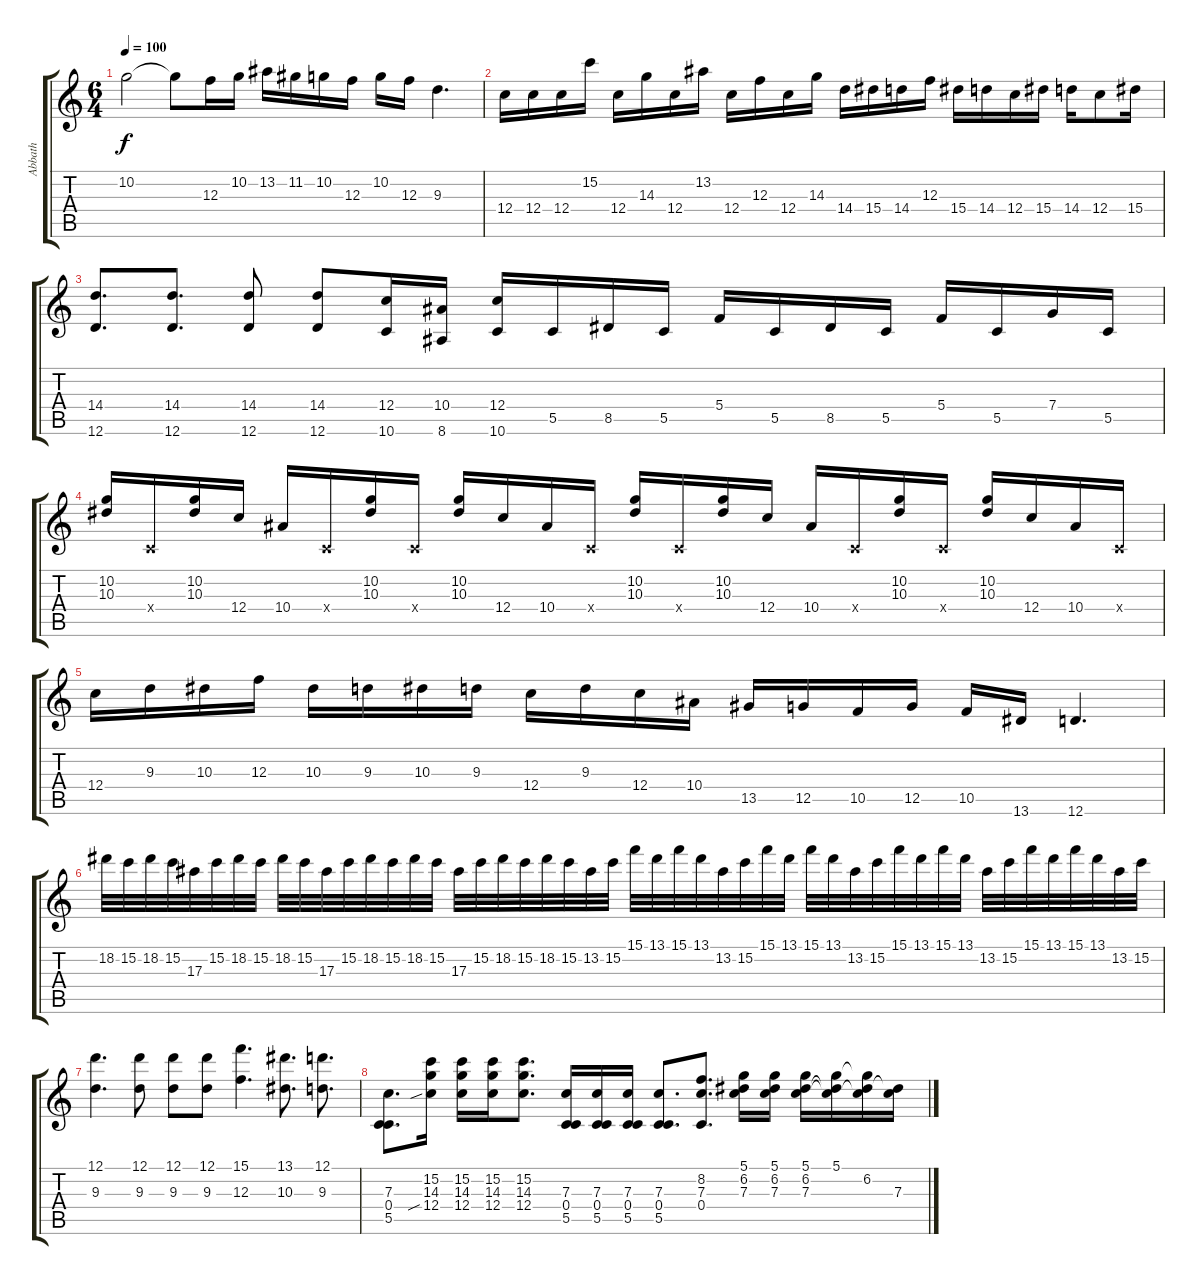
\track ("Abbath" "Abbath") {instrument distortionguitar}
\staff {score tabs}
\tuning (D4 A3 F3 C3 G2 D2) {hide}
\ts (6 4)
\tempo 100
\clef g2
\ks c
10.2.2{dy f} 10.2{t}.8 12.3.16 10.2.16 13.2.16 11.2.16 10.2.16 12.3.16 10.2.16 12.3.16 9.3.4{d} |
12.4.16 12.4.16 12.4.16 15.2.16 12.4.16 14.3.16 12.4.16 13.2.16 12.4.16 12.3.16 12.4.16 14.3.16 14.4.16 15.4.16 14.4.16 12.3.16 15.4.16 14.4.16 12.4.16 15.4.16 14.4.16 12.4.8 15.4.16 |
(14.4 12.6).8{d} (14.4 12.6).8{d} (14.4 12.6).8 (14.4 12.6).8 (12.4 10.6).16 (10.4 8.6).16 (12.4 10.6).16 5.5.16 8.5.16 5.5.16 5.4.16 5.5.16 8.5.16 5.5.16 5.4.16 5.5.16 7.4.16 5.5.16 |
(10.2 10.3).16 0.4{x}.16 (10.2 10.3).16 12.4.16 10.4.16 0.4{x}.16 (10.2 10.3).16 0.4{x}.16 (10.2 10.3).16 12.4.16 10.4.16 0.4{x}.16 (10.2 10.3).16 0.4{x}.16 (10.2 10.3).16 12.4.16 10.4.16 0.4{x}.16 (10.2 10.3).16 0.4{x}.16 (10.2 10.3).16 12.4.16 10.4.16 0.4{x}.16 |
12.4.16 9.3.16 10.3.16 12.3.16 10.3.16 9.3.16 10.3.16 9.3.16 12.4.16 9.3.16 12.4.16 10.4.16 13.5.16 12.5.16 10.5.16 12.5.16 10.5.16 13.6.16 12.6.4{d} |
18.2.32 15.2.32 18.2.32 15.2.32 17.3.32 15.2.32 18.2.32 15.2.32 18.2.32 15.2.32 17.3.32 15.2.32 18.2.32 15.2.32 18.2.32 15.2.32 17.3.32 15.2.32 18.2.32 15.2.32 18.2.32 15.2.32 13.2.32 15.2.32 15.1.32 13.1.32 15.1.32 13.1.32 13.2.32 15.2.32 15.1.32 13.1.32 15.1.32 13.1.32 13.2.32 15.2.32 15.1.32 13.1.32 15.1.32 13.1.32 13.2.32 15.2.32 15.1.32 13.1.32 15.1.32 13.1.32 13.2.32 15.2.32 |
(12.1 9.3).4{d} (12.1 9.3).8 (12.1 9.3).8 (12.1 9.3).8 (15.1 12.3).4{d} (13.1 10.3).8{d} (12.1 9.3).8{d} |
(7.3 0.4 5.5).8{d} (15.2 14.3 12.4{sib}).16 (15.2 14.3 12.4).16 (15.2 14.3 12.4).16 (15.2 14.3 12.4).8{d} (7.3 0.4 5.5).16 (7.3 0.4 5.5).16 (7.3 0.4 5.5).16 (7.3 0.4 5.5).8{d} (8.2 7.3 0.4).8{d} (5.1 6.2 7.3).16 (5.1 6.2 7.3).16 (5.1 6.2 7.3).16 (5.1 6.2{t} 7.3{t}).16 (5.1{t} 6.2 7.3{t}).16 (6.2{t} 7.3).16
